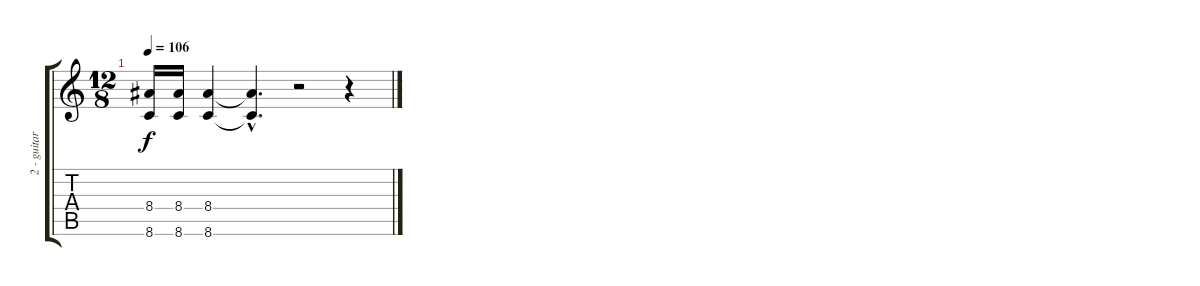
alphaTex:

\track ("2 - guitar" "2 - guitar") {instrument distortionguitar}
\staff {score tabs}
\tuning (E4 B3 G3 D3 A2 E2) {hide}
\ts (12 8)
\tempo 106
\clef g2
\ks c
(8.4 8.6).16{dy f} (8.4 8.6).16 (8.4 8.6).4 (8.4{hac t} 8.6{hac t}).4{d} r.2 r.4
